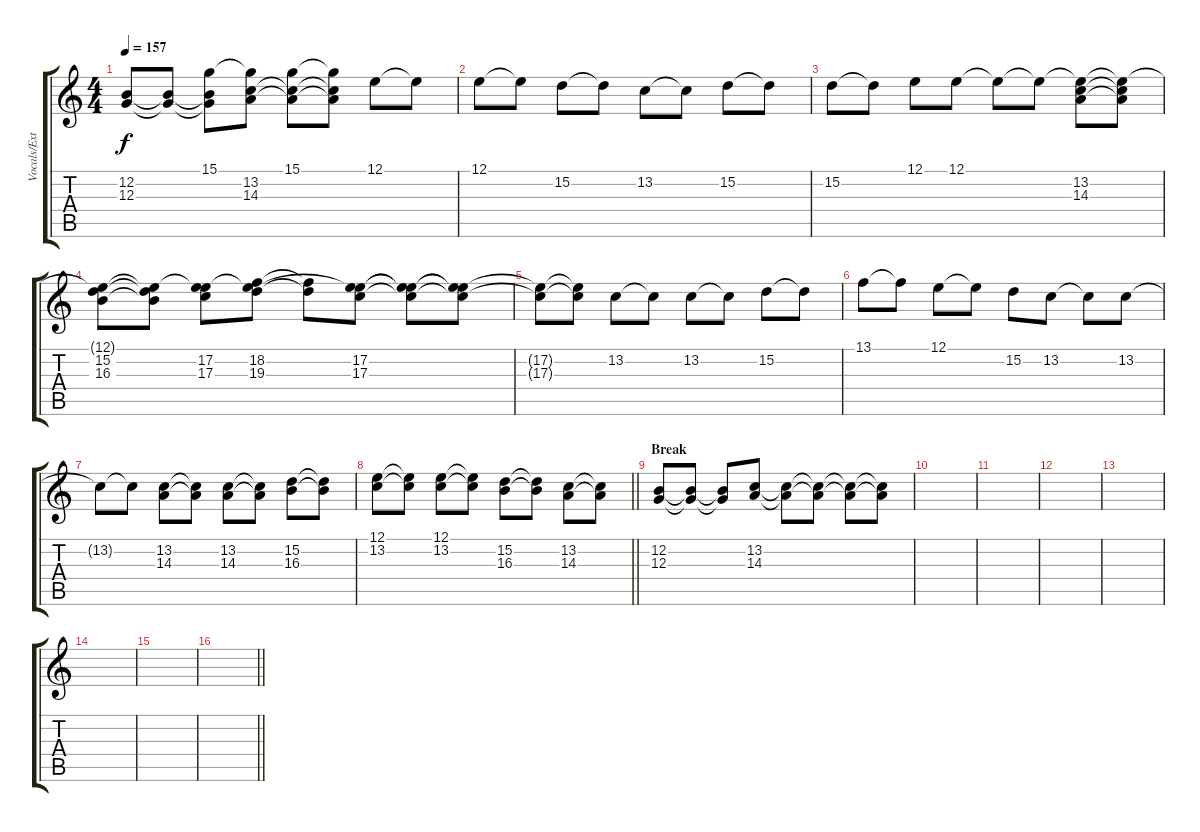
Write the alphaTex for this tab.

\track ("Vocals/Extra guitar" "Vocals/Ext") {instrument lead2sawtooth}
\staff {score tabs}
\tuning (E4 B3 G3 D3 A2 D2) {hide}
\ts (4 4)
\tempo 157
\clef g2
\ks c
(12.2 12.3).8{dy f} (12.2{t} 12.3{t}).8 (15.1 12.2{t} 12.3{t}).8 (15.1{t} 13.2 14.3).8 (15.1 13.2{t} 14.3{t}).8 (15.1{t} 13.2{t} 14.3{t}).8 12.1.8 12.1{t}.8 |
12.1.8 12.1{t}.8 15.2.8 15.2{t}.8 13.2.8 13.2{t}.8 15.2.8 15.2{t}.8 |
15.2.8 15.2{t}.8 12.1.8 12.1.8 12.1{t}.8 12.1{t}.8 (12.1{t} 13.2 14.3).8 (12.1{t} 13.2{t} 14.3{t}).8 |
(12.1{t} 15.2 16.3).8 (12.1{t} 15.2{t} 16.3{t}).8 (12.1{t} 17.2 17.3).8 (12.1{t} 18.2 19.3).8 (18.2{t} 19.3{t}).8 (12.1{t} 17.2 17.3).8 (12.1{t} 17.2{t} 17.3{t}).8 (12.1{t} 17.2{t} 17.3{t}).8 |
(17.2{t} 17.3{t}).8 (17.2{t} 17.3{t}).8 13.2.8 13.2{t}.8 13.2.8 13.2{t}.8 15.2.8 15.2{t}.8 |
13.1.8 13.1{t}.8 12.1.8 12.1{t}.8 15.2.8 13.2.8 13.2{t}.8 13.2.8 |
13.2{t}.8 13.2{t}.8 (13.2 14.3).8 (13.2{t} 14.3{t}).8 (13.2 14.3).8 (13.2{t} 14.3{t}).8 (15.2 16.3).8 (15.2{t} 16.3{t}).8 |
\barLineRight lightlight
(12.1 13.2).8 (12.1{t} 13.2{t}).8 (12.1 13.2).8 (12.1{t} 13.2{t}).8 (15.2 16.3).8 (15.2{t} 16.3{t}).8 (13.2 14.3).8 (13.2{t} 14.3{t}).8 |
\section ("" "Break")
(12.2 12.3).8 (12.2{t} 12.3{t}).8 (12.2{t} 12.3{t}).8 (13.2 14.3).8 (13.2{t} 14.3{t}).8 (13.2{t} 14.3{t}).8 (13.2{t} 14.3{t}).8 (13.2{t} 14.3{t}).8 |
|
|
|
|
|
|
\barLineRight lightlight
